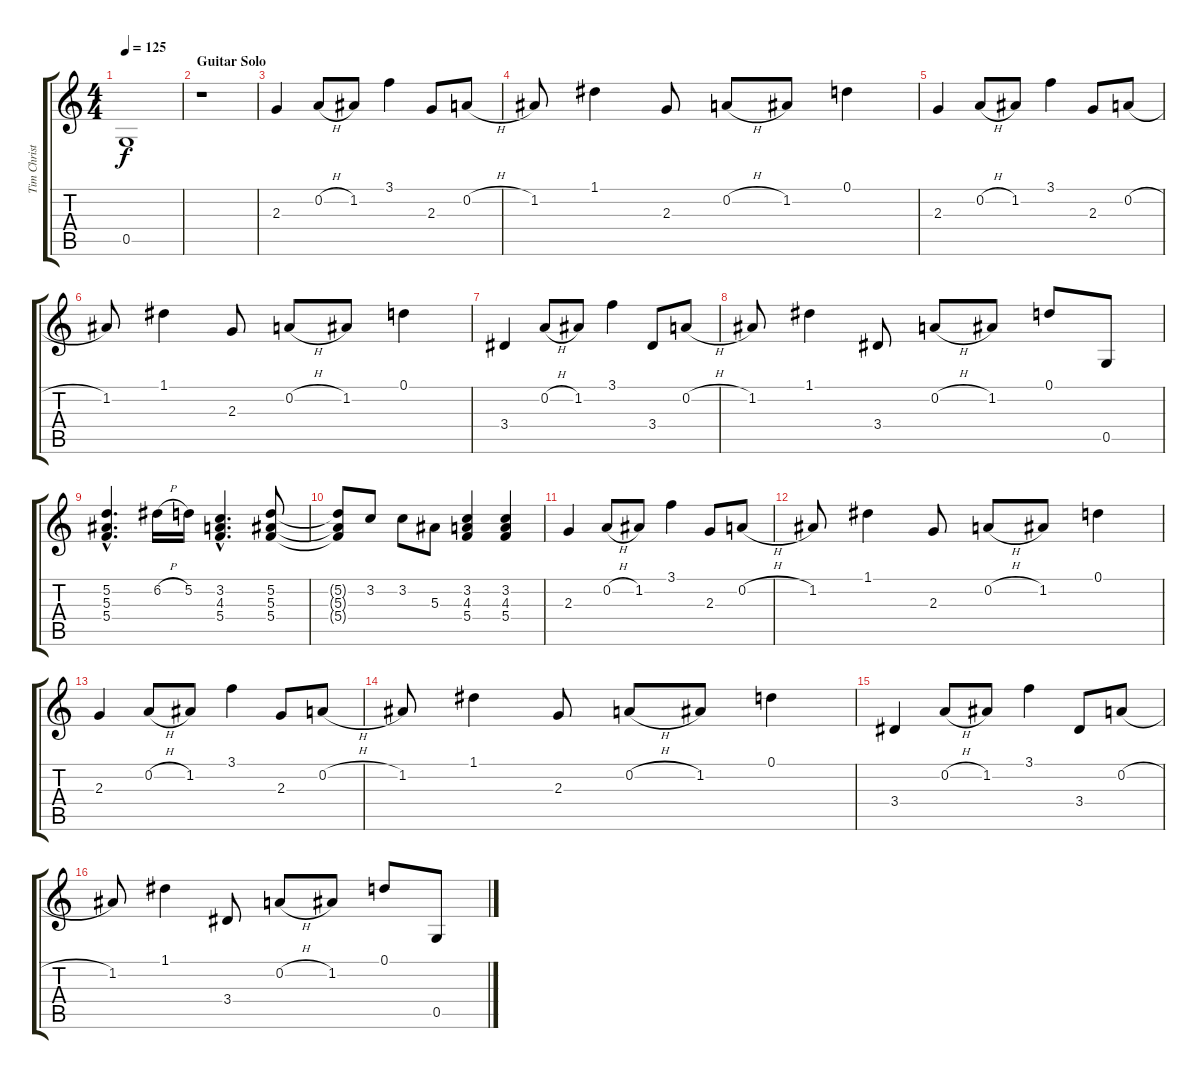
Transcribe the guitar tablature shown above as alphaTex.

\track ("Tim Christensen - Guitar II" "Tim Christ") {instrument overdrivenguitar}
\staff {score tabs}
\tuning (D4 A3 F3 C3 G2 D2) {hide}
\ts (4 4)
\tempo 125
\clef g2
\ks c
0.5.1{dy f} |
\section ("" "Guitar Solo")
r.1 |
2.3.4{volume 8 instrument distortionguitar} 0.2{h}.8 1.2.8 3.1.4 2.3.8 0.2{h}.8 |
1.2.8 1.1.4 2.3.8 0.2{h}.8 1.2.8 0.1.4 |
2.3.4 0.2{h}.8 1.2.8 3.1.4 2.3.8 0.2{h}.8 |
1.2.8 1.1.4 2.3.8 0.2{h}.8 1.2.8 0.1.4 |
3.4.4 0.2{h}.8 1.2.8 3.1.4 3.4.8 0.2{h}.8 |
1.2.8 1.1.4 3.4.8 0.2{h}.8 1.2.8 0.1.8 0.5.8 |
(5.2{hac} 5.3{hac} 5.4{hac}).4{d} 6.2{h}.16 5.2.16 (3.2{hac} 4.3{hac} 5.4{hac}).4{d} (5.2 5.3 5.4).8 |
(5.2{t} 5.3{t} 5.4{t}).8 3.2.8 3.2.8 5.3.8 (3.2 4.3 5.4).4 (3.2 4.3 5.4).4 |
2.3.4{volume 8 instrument distortionguitar} 0.2{h}.8 1.2.8 3.1.4 2.3.8 0.2{h}.8 |
1.2.8 1.1.4 2.3.8 0.2{h}.8 1.2.8 0.1.4 |
2.3.4 0.2{h}.8 1.2.8 3.1.4 2.3.8 0.2{h}.8 |
1.2.8 1.1.4 2.3.8 0.2{h}.8 1.2.8 0.1.4 |
3.4.4 0.2{h}.8 1.2.8 3.1.4 3.4.8 0.2{h}.8 |
1.2.8 1.1.4 3.4.8 0.2{h}.8 1.2.8 0.1.8 0.5.8
